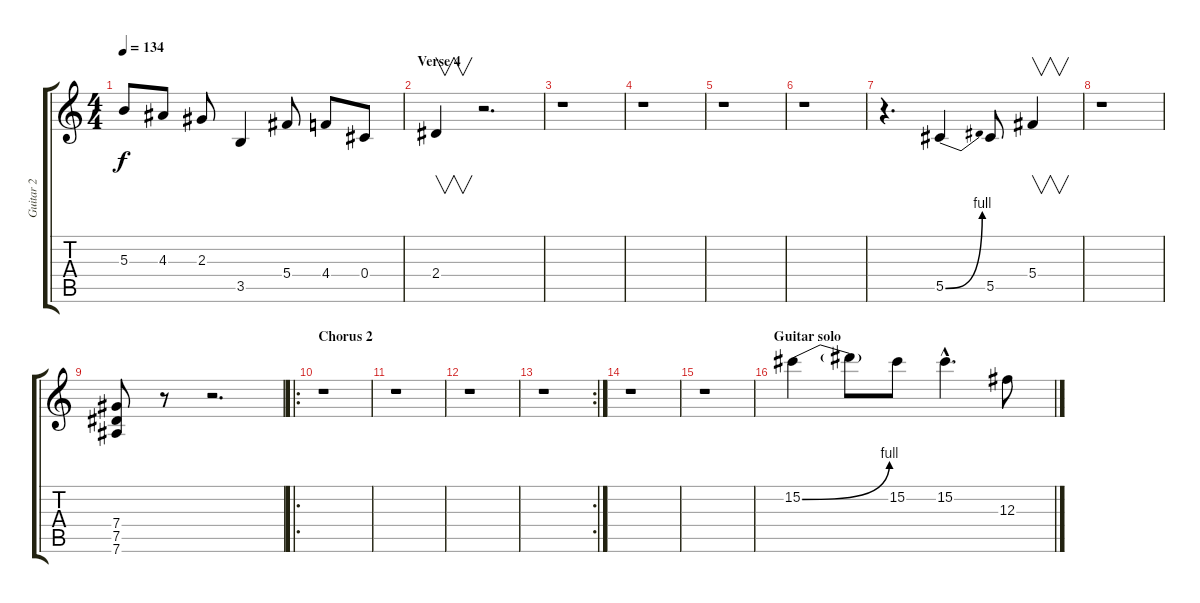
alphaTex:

\track ("Guitar 2" "Guitar 2") {instrument distortionguitar}
\staff {score tabs}
\tuning (Eb4 Bb3 Gb3 Db3 Ab2 Eb2) {hide}
\ts (4 4)
\tempo 134
\clef g2
\ks c
5.3.8{dy f} 4.3.8 2.3.8 3.5.4 5.4.8 4.4.8 0.4.8 |
\section ("" "Verse 4")
2.4.4{v instrument guitarharmonics} r.2{d instrument distortionguitar} |
r.1 |
r.1 |
r.1 |
r.1 |
r.4{d} 5.5{be (bend 0 0 60 4)}.4 5.5.8 5.4.4{v} |
r.1 |
(7.4 7.5 7.6).8 r.8 r.2{d} |
\ro
\section ("" "Chorus 2")
r.1 |
r.1 |
r.1 |
\rc 2
r.1 |
r.1 |
r.1 |
\section ("" "Guitar solo")
15.2{be (bend 0 0 60 4)}.4{volume 15 balance 10 instrument overdrivenguitar} 15.2{t}.8 15.2.8 15.2{hac}.4{d} 12.3.8
